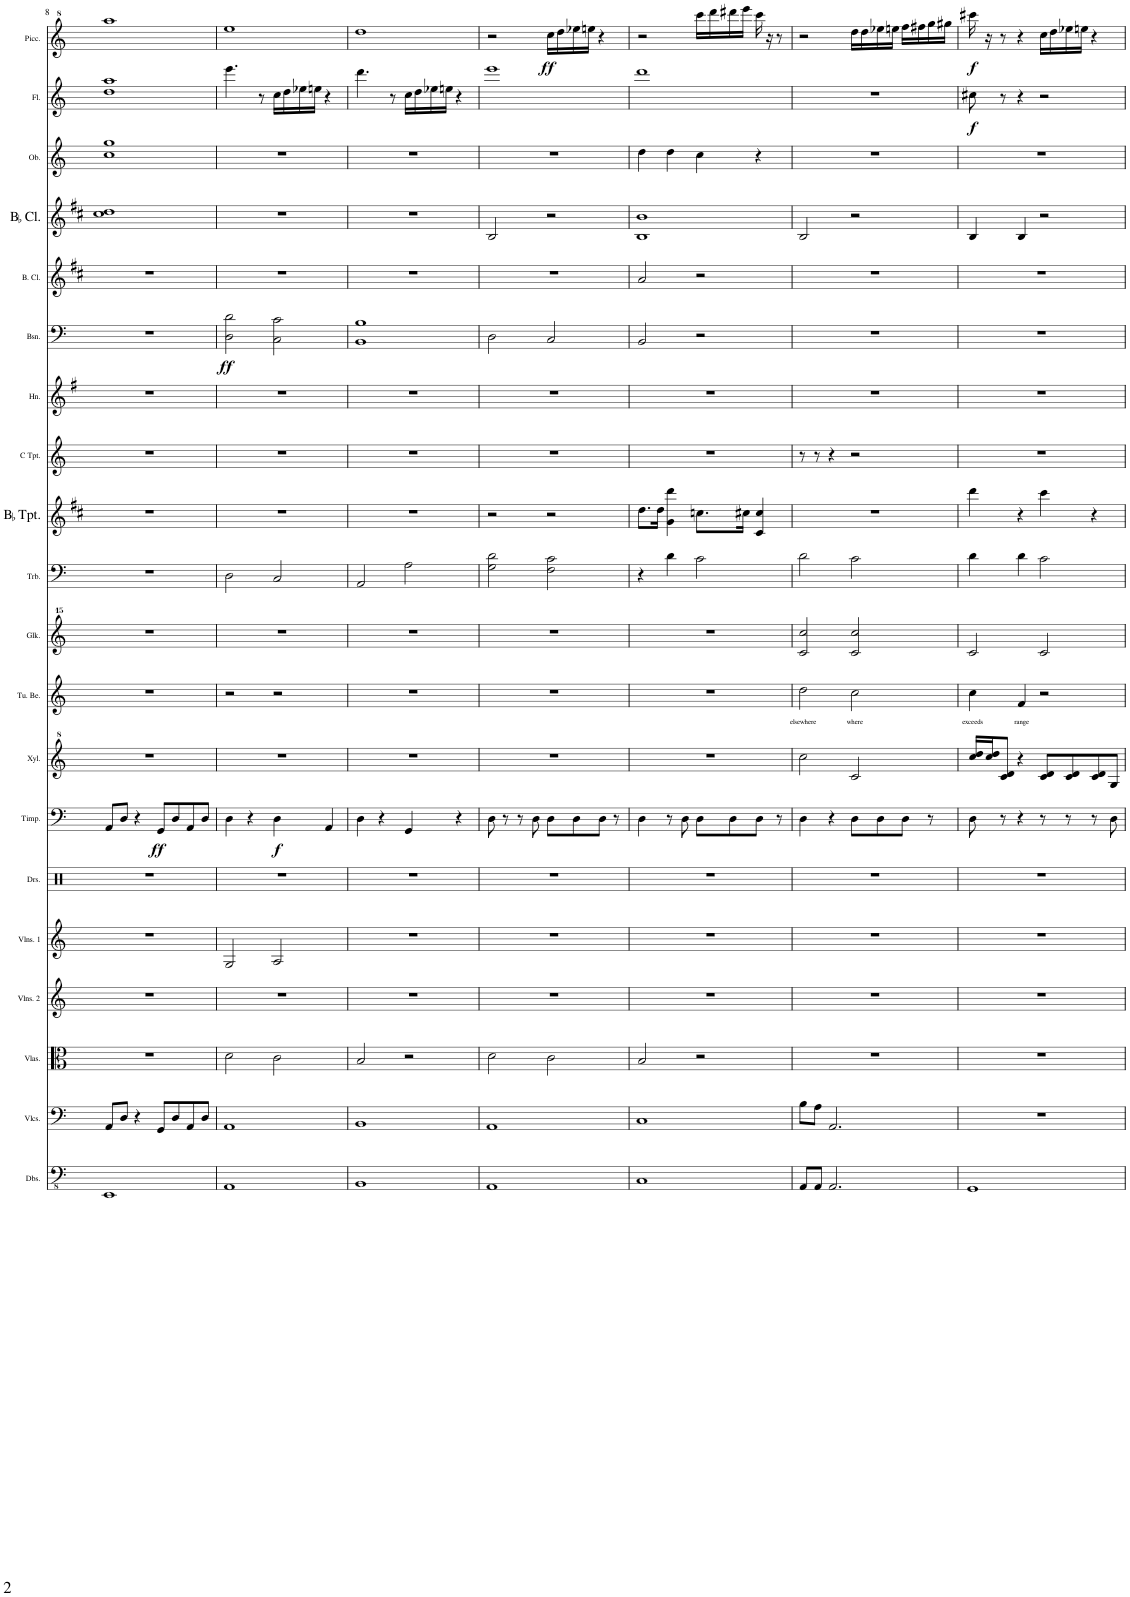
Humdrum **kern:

**kern	**kern	**kern	**kern	**kern	**kern	**kern	**dynam	**kern	**kern	**text	**kern	**kern	**kern	**kern	**kern	**kern	**dynam	**kern	**kern	**kern	**kern	**dynam	**kern	**dynam
*part20	*part19	*part18	*part17	*part16	*part15	*part14	*part14	*part13	*part12	*part12	*part11	*part10	*part9	*part8	*part7	*part6	*part6	*part5	*part4	*part3	*part2	*part2	*part1	*part1
*staff20	*staff19	*staff18	*staff17	*staff16	*staff15	*staff14	*staff14	*staff13	*staff12	*staff12	*staff11	*staff10	*staff9	*staff8	*staff7	*staff6	*staff6	*staff5	*staff4	*staff3	*staff2	*staff2	*staff1	*staff1
*I"Double Basses	*I"Violoncellos	*I"Violas	*I"Violins 2	*I"Violins 1	*I"Drumset	*I"Timpani	*	*I"Xylophone	*I"Tubular Bells	*	*I"Glockenspiel	*I"Trombone	*I"BaccidentalFlat Trumpet	*I"C Trumpet	*I"Horn	*I"Bassoon	*	*I"Bass Clarinet	*I"BaccidentalFlat Clarinet	*I"Oboe	*I"Flute	*	*I"Piccolo	*
*I'Dbs.	*I'Vlcs.	*I'Vlas.	*I'Vlns. 2	*I'Vlns. 1	*I'Drs.	*I'Timp.	*	*I'Xyl.	*I'Tu. Be.	*	*I'Glk.	*I'Trb.	*I'BaccidentalFlat Tpt.	*I'C Tpt.	*I'Hn.	*I'Bsn.	*	*I'B. Cl.	*I'BaccidentalFlat Cl.	*I'Ob.	*I'Fl.	*	*I'Picc.	*
!!LO:PB:g=z
*clefFv4	*clefF4	*clefC3	*clefG2	*clefG2	*clefX	*clefF4	*	*clefG^2	*clefG2	*	*clefG^^2	*clefF4	*clefG2	*clefG2	*clefG2	*clefF4	*	*clefG2	*clefG2	*clefG2	*clefG2	*	*clefG^2	*
*	*	*	*	*	*	*	*	*	*	*	*	*	*Trd1c2	*	*Trd4c7	*	*	*Trd8c14	*Trd1c2	*	*	*	*Trd-7c-12	*
*k[]	*k[]	*k[]	*k[]	*k[]	*k[]	*k[]	*	*k[]	*k[]	*	*k[]	*k[]	*k[f#c#]	*k[]	*k[f#]	*k[]	*	*k[f#c#]	*k[f#c#]	*k[]	*k[]	*	*k[]	*
*M4/4	*M4/4	*M4/4	*M4/4	*M4/4	*M4/4	*M4/4	*	*M4/4	*M4/4	*	*M4/4	*M4/4	*M4/4	*M4/4	*M4/4	*M4/4	*	*M4/4	*M4/4	*M4/4	*	*	*	*
=8	=8	=8	=8	=8	=8	=8	=8	=8	=8	=8	=8	=8	=8	=8	=8	=8	=8	=8	=8	=8	=8	=8	=8	=8
1EEE	8AA/L	1r	1r	1r	1r	8AA/L	.	1r	1r	.	1r	1r	1r	1r	1r	1r	.	1r	1cc# 1dd	1cc 1gg	1dd 1aa	.	1aaa	.
.	8D/J	.	.	.	.	8D/J	.	.	.	.	.	.	.	.	.	.	.	.	.	.	.	.	.	.
.	4r	.	.	.	.	4r	.	.	.	.	.	.	.	.	.	.	.	.	.	.	.	.	.	.
!	!	!	!	!	!	!	!LO:DY:b	!	!	!	!	!	!	!	!	!	!	!	!	!	!	!	!	!
.	8GG/L	.	.	.	.	8GG/L	ff	.	.	.	.	.	.	.	.	.	.	.	.	.	.	.	.	.
.	8D/	.	.	.	.	8D/	.	.	.	.	.	.	.	.	.	.	.	.	.	.	.	.	.	.
.	8AA/	.	.	.	.	8AA/	.	.	.	.	.	.	.	.	.	.	.	.	.	.	.	.	.	.
.	8D/J	.	.	.	.	8D/J	.	.	.	.	.	.	.	.	.	.	.	.	.	.	.	.	.	.
=9	=9	=9	=9	=9	=9	=9	=9	=9	=9	=9	=9	=9	=9	=9	=9	=9	=9	=9	=9	=9	=9	=9	=9	=9
!	!	!	!	!	!	!	!	!	!	!	!	!	!	!	!	!	!LO:DY:b	!	!	!	!	!	!	!
1AAA	1AA	2d\	1r	2G/	1r	4D\	.	1r	2r	.	1r	2D\	1r	1r	1r	2D\ 2d\	ff	1r	1r	1r	4.eee\	.	1eee	.
.	.	.	.	.	.	4r	.	.	.	.	.	.	.	.	.	.	.	.	.	.	.	.	.	.
.	.	.	.	.	.	.	.	.	.	.	.	.	.	.	.	.	.	.	.	.	8r	.	.	.
!	!	!	!	!	!	!	!LO:DY:b	!	!	!	!	!	!	!	!	!	!	!	!	!	!	!	!	!
.	.	2c\	.	2A/	.	4D\	f	.	2r	.	.	2C/	.	.	.	2C\ 2c\	.	.	.	.	16cc\LL	.	.	.
.	.	.	.	.	.	.	.	.	.	.	.	.	.	.	.	.	.	.	.	.	16dd\	.	.	.
.	.	.	.	.	.	.	.	.	.	.	.	.	.	.	.	.	.	.	.	.	16ee-X\	.	.	.
.	.	.	.	.	.	.	.	.	.	.	.	.	.	.	.	.	.	.	.	.	16een\JJ	.	.	.
.	.	.	.	.	.	4AA/	.	.	.	.	.	.	.	.	.	.	.	.	.	.	4r	.	.	.
=10	=10	=10	=10	=10	=10	=10	=10	=10	=10	=10	=10	=10	=10	=10	=10	=10	=10	=10	=10	=10	=10	=10	=10	=10
1BBB	1BB	2B/	1r	1r	1r	4D\	.	1r	1r	.	1r	2AA/	1r	1r	1r	1BB 1B	.	1r	1r	1r	4.ddd\	.	1ddd	.
.	.	.	.	.	.	4r	.	.	.	.	.	.	.	.	.	.	.	.	.	.	.	.	.	.
.	.	.	.	.	.	.	.	.	.	.	.	.	.	.	.	.	.	.	.	.	8r	.	.	.
.	.	2r	.	.	.	4GG/	.	.	.	.	.	2A\	.	.	.	.	.	.	.	.	16cc\LL	.	.	.
.	.	.	.	.	.	.	.	.	.	.	.	.	.	.	.	.	.	.	.	.	16dd\	.	.	.
.	.	.	.	.	.	.	.	.	.	.	.	.	.	.	.	.	.	.	.	.	16ee-X\	.	.	.
.	.	.	.	.	.	.	.	.	.	.	.	.	.	.	.	.	.	.	.	.	16een\JJ	.	.	.
.	.	.	.	.	.	4r	.	.	.	.	.	.	.	.	.	.	.	.	.	.	4r	.	.	.
=11	=11	=11	=11	=11	=11	=11	=11	=11	=11	=11	=11	=11	=11	=11	=11	=11	=11	=11	=11	=11	=11	=11	=11	=11
1AAA	1AA	2d\	1r	1r	1r	8D\	.	1r	1r	.	1r	2G\ 2d\	2r	1r	1r	2D\	.	1r	2B/	1r	1eee	.	2r	.
.	.	.	.	.	.	8r	.	.	.	.	.	.	.	.	.	.	.	.	.	.	.	.	.	.
.	.	.	.	.	.	8r	.	.	.	.	.	.	.	.	.	.	.	.	.	.	.	.	.	.
.	.	.	.	.	.	8D\	.	.	.	.	.	.	.	.	.	.	.	.	.	.	.	.	.	.
!	!	!	!	!	!	!	!	!	!	!	!	!	!	!	!	!	!	!	!	!	!	!	!	!LO:DY:b
.	.	2c\	.	.	.	8D\L	.	.	.	.	.	2F\ 2c\	2r	.	.	2C/	.	.	2r	.	.	.	16ccc\LL	ff
.	.	.	.	.	.	.	.	.	.	.	.	.	.	.	.	.	.	.	.	.	.	.	16ddd\	.
.	.	.	.	.	.	8D\	.	.	.	.	.	.	.	.	.	.	.	.	.	.	.	.	16eee-X\	.
.	.	.	.	.	.	.	.	.	.	.	.	.	.	.	.	.	.	.	.	.	.	.	16eeen\JJ	.
.	.	.	.	.	.	8D\J	.	.	.	.	.	.	.	.	.	.	.	.	.	.	.	.	4r	.
.	.	.	.	.	.	8r	.	.	.	.	.	.	.	.	.	.	.	.	.	.	.	.	.	.
=12	=12	=12	=12	=12	=12	=12	=12	=12	=12	=12	=12	=12	=12	=12	=12	=12	=12	=12	=12	=12	=12	=12	=12	=12
1CC	1C	2B/	1r	1r	1r	4D\	.	1r	1r	.	1r	4r	8.dd\L	1r	1r	2BB/	.	2a/	1B 1b	4dd\	1ddd	.	2r	.
.	.	.	.	.	.	.	.	.	.	.	.	.	16dd\Jk	.	.	.	.	.	.	.	.	.	.	.
.	.	.	.	.	.	8r	.	.	.	.	.	4d\	4g\ 4ddd\	.	.	.	.	.	.	4dd\	.	.	.	.
.	.	.	.	.	.	8D\	.	.	.	.	.	.	.	.	.	.	.	.	.	.	.	.	.	.
.	.	2r	.	.	.	8D\L	.	.	.	.	.	2c\	8.ccn\L	.	.	2r	.	2r	.	4cc\	.	.	16cccc\LL	.
.	.	.	.	.	.	.	.	.	.	.	.	.	.	.	.	.	.	.	.	.	.	.	16dddd\	.
.	.	.	.	.	.	8D\	.	.	.	.	.	.	.	.	.	.	.	.	.	.	.	.	16dddd#X\	.
.	.	.	.	.	.	.	.	.	.	.	.	.	16cc#X\Jk	.	.	.	.	.	.	.	.	.	16eeee\JJ	.
.	.	.	.	.	.	8D\J	.	.	.	.	.	.	4c#/ 4cc#/	.	.	.	.	.	.	4r	.	.	16cccc\	.
.	.	.	.	.	.	.	.	.	.	.	.	.	.	.	.	.	.	.	.	.	.	.	16r	.
.	.	.	.	.	.	8r	.	.	.	.	.	.	.	.	.	.	.	.	.	.	.	.	8r	.
=13	=13	=13	=13	=13	=13	=13	=13	=13	=13	=13	=13	=13	=13	=13	=13	=13	=13	=13	=13	=13	=13	=13	=13	=13
!	!	!	!	!	!	!	!	!	!	!LO:LY:b	!	!	!	!	!	!	!	!	!	!	!	!	!	!
8AAA/L	8B\L	1r	1r	1r	1r	4D\	.	2ccc\	2dd\	elsewhere	2ccc/ 2cccc/	2d\	1r	8r	1r	1r	.	1r	2B/	1r	1r	.	2r	.
8AAA/J	8A\J	.	.	.	.	.	.	.	.	.	.	.	.	8r	.	.	.	.	.	.	.	.	.	.
2.AAA/	2.AA/	.	.	.	.	4r	.	.	.	.	.	.	.	4r	.	.	.	.	.	.	.	.	.	.
!	!	!	!	!	!	!	!	!	!	!LO:LY:b	!	!	!	!	!	!	!	!	!	!	!	!	!	!
.	.	.	.	.	.	8D\L	.	2cc/	2cc\	where	2ccc/ 2cccc/	2c\	.	2r	.	.	.	.	2r	.	.	.	16ddd\LL	.
.	.	.	.	.	.	.	.	.	.	.	.	.	.	.	.	.	.	.	.	.	.	.	16ddd\	.
.	.	.	.	.	.	8D\	.	.	.	.	.	.	.	.	.	.	.	.	.	.	.	.	16eee-X\	.
.	.	.	.	.	.	.	.	.	.	.	.	.	.	.	.	.	.	.	.	.	.	.	16eeen\JJ	.
.	.	.	.	.	.	8D\J	.	.	.	.	.	.	.	.	.	.	.	.	.	.	.	.	16fff\LL	.
.	.	.	.	.	.	.	.	.	.	.	.	.	.	.	.	.	.	.	.	.	.	.	16fff#X\	.
.	.	.	.	.	.	8r	.	.	.	.	.	.	.	.	.	.	.	.	.	.	.	.	16ggg\	.
.	.	.	.	.	.	.	.	.	.	.	.	.	.	.	.	.	.	.	.	.	.	.	16ggg#X\JJ	.
=14	=14	=14	=14	=14	=14	=14	=14	=14	=14	=14	=14	=14	=14	=14	=14	=14	=14	=14	=14	=14	=14	=14	=14	=14
!	!	!	!	!	!	!	!	!	!	!LO:LY:b	!	!	!	!	!	!	!	!	!	!	!	!LO:DY:b	!	!LO:DY:b
1GGG	1r	1r	1r	1r	1r	8D\	.	16ccc/ 16ddd/LL	4cc\	exceeds	2ccc/	4d\	4ddd\	1r	1r	1r	.	1r	4B/	1r	8cc#X\	f	16cccc#X\	f
.	.	.	.	.	.	.	.	16ccc/ 16ddd/J	.	.	.	.	.	.	.	.	.	.	.	.	.	.	16r	.
.	.	.	.	.	.	8r	.	8cc/ 8dd/J	.	.	.	.	.	.	.	.	.	.	.	.	8r	.	8r	.
!	!	!	!	!	!	!	!	!	!	!LO:LY:b	!	!	!	!	!	!	!	!	!	!	!	!	!	!
.	.	.	.	.	.	4r	.	4r	4f/	range	.	4d\	4r	.	.	.	.	.	4B/	.	4r	.	4r	.
.	.	.	.	.	.	8r	.	8cc/ 8dd/L	2r	.	2ccc/	2c\	4ccc#\	.	.	.	.	.	2r	.	2r	.	16ccc\LL	.
.	.	.	.	.	.	.	.	.	.	.	.	.	.	.	.	.	.	.	.	.	.	.	16ddd\	.
.	.	.	.	.	.	8r	.	8cc/ 8dd/	.	.	.	.	.	.	.	.	.	.	.	.	.	.	16eee-X\	.
.	.	.	.	.	.	.	.	.	.	.	.	.	.	.	.	.	.	.	.	.	.	.	16eeen\JJ	.
.	.	.	.	.	.	8r	.	8cc/ 8dd/	.	.	.	.	4r	.	.	.	.	.	.	.	.	.	4r	.
.	.	.	.	.	.	8D\	.	8g/J	.	.	.	.	.	.	.	.	.	.	.	.	.	.	.	.
=	=	=	=	=	=	=	=	=	=	=	=	=	=	=	=	=	=	=	=	=	=	=	=	=
*-	*-	*-	*-	*-	*-	*-	*-	*-	*-	*-	*-	*-	*-	*-	*-	*-	*-	*-	*-	*-	*-	*-	*-	*-
